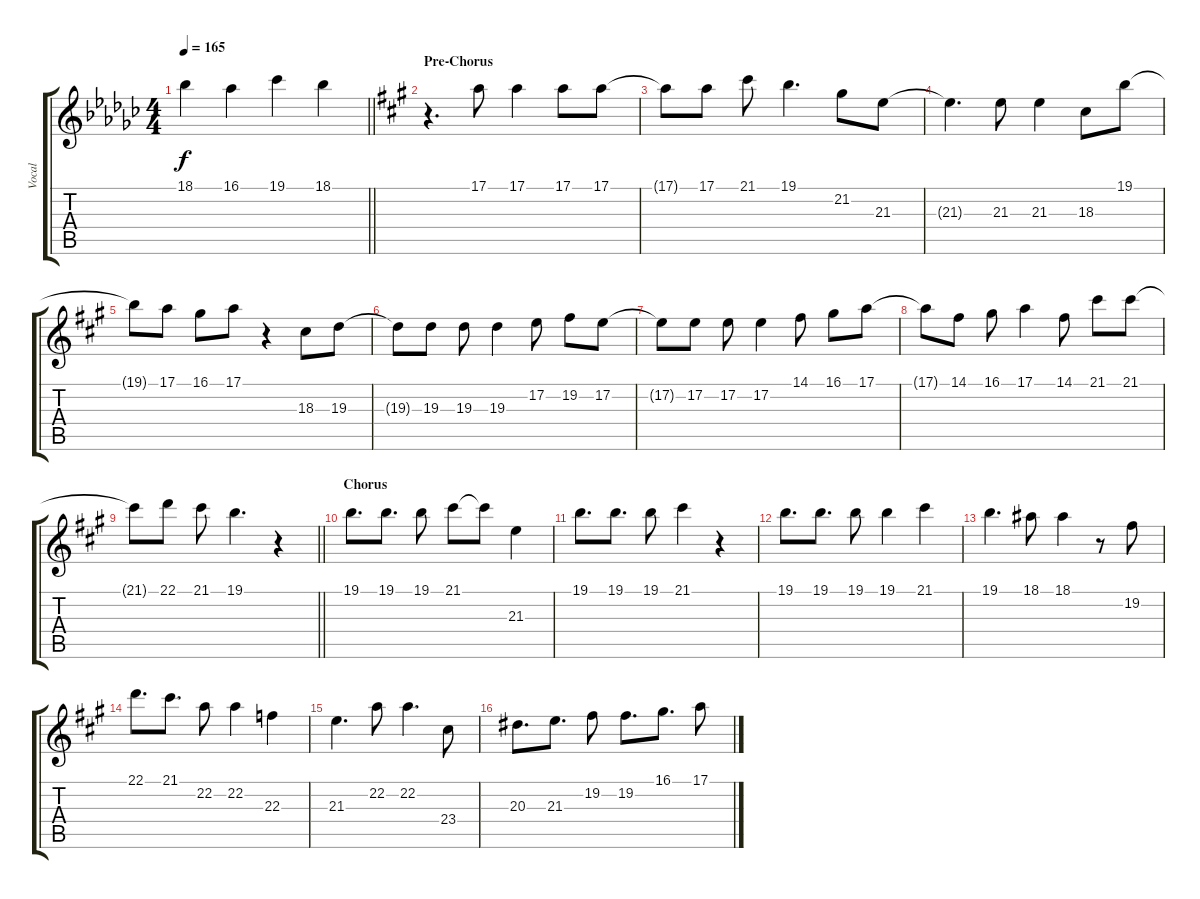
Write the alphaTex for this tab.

\track ("Vocal" "Vocal") {instrument altosax}
\staff {score tabs}
\tuning (E4 B3 G3 D3 A2 E2) {hide}
\ts (4 4)
\tempo 165
\clef g2
\barLineRight lightlight
\ks gb
18.1{t}.4{dy f} 16.1.4 19.1.4 18.1.4 |
\section ("" "Pre-Chorus")
\ks a
r.4{d} 17.1.8 17.1.4 17.1.8 17.1.8 |
17.1{t}.8 17.1.8 21.1.8 19.1.4{d} 21.2.8 21.3.8 |
21.3{t}.4{d} 21.3.8 21.3.4 18.3.8 19.1.8 |
19.1{t}.8 17.1.8 16.1.8 17.1.8 r.4 18.3.8 19.3.8 |
19.3{t}.8 19.3.8 19.3.8 19.3.4 17.2.8 19.2.8 17.2.8 |
17.2{t}.8 17.2.8 17.2.8 17.2.4 14.1.8 16.1.8 17.1.8 |
17.1{t}.8 14.1.8 16.1.8 17.1.4 14.1.8 21.1.8 21.1.8 |
\barLineRight lightlight
21.1{t}.8 22.1.8 21.1.8 19.1.4{d} r.4 |
\section ("" "Chorus")
19.1.8{d} 19.1.8{d} 19.1.8 21.1.8 21.1{t}.8 21.3.4 |
19.1.8{d} 19.1.8{d} 19.1.8 21.1.4 r.4 |
19.1.8{d} 19.1.8{d} 19.1.8 19.1.4 21.1.4 |
19.1.4{d} 18.1.8 18.1.4 r.8 19.2.8 |
22.1.8{d} 21.1.8{d} 22.2.8 22.2.4 22.3.4 |
21.3.4{d} 22.2.8 22.2.4{d} 23.4.8 |
20.3.8{d} 21.3.8{d} 19.2.8 19.2.8{d} 16.1.8{d} 17.1.8
